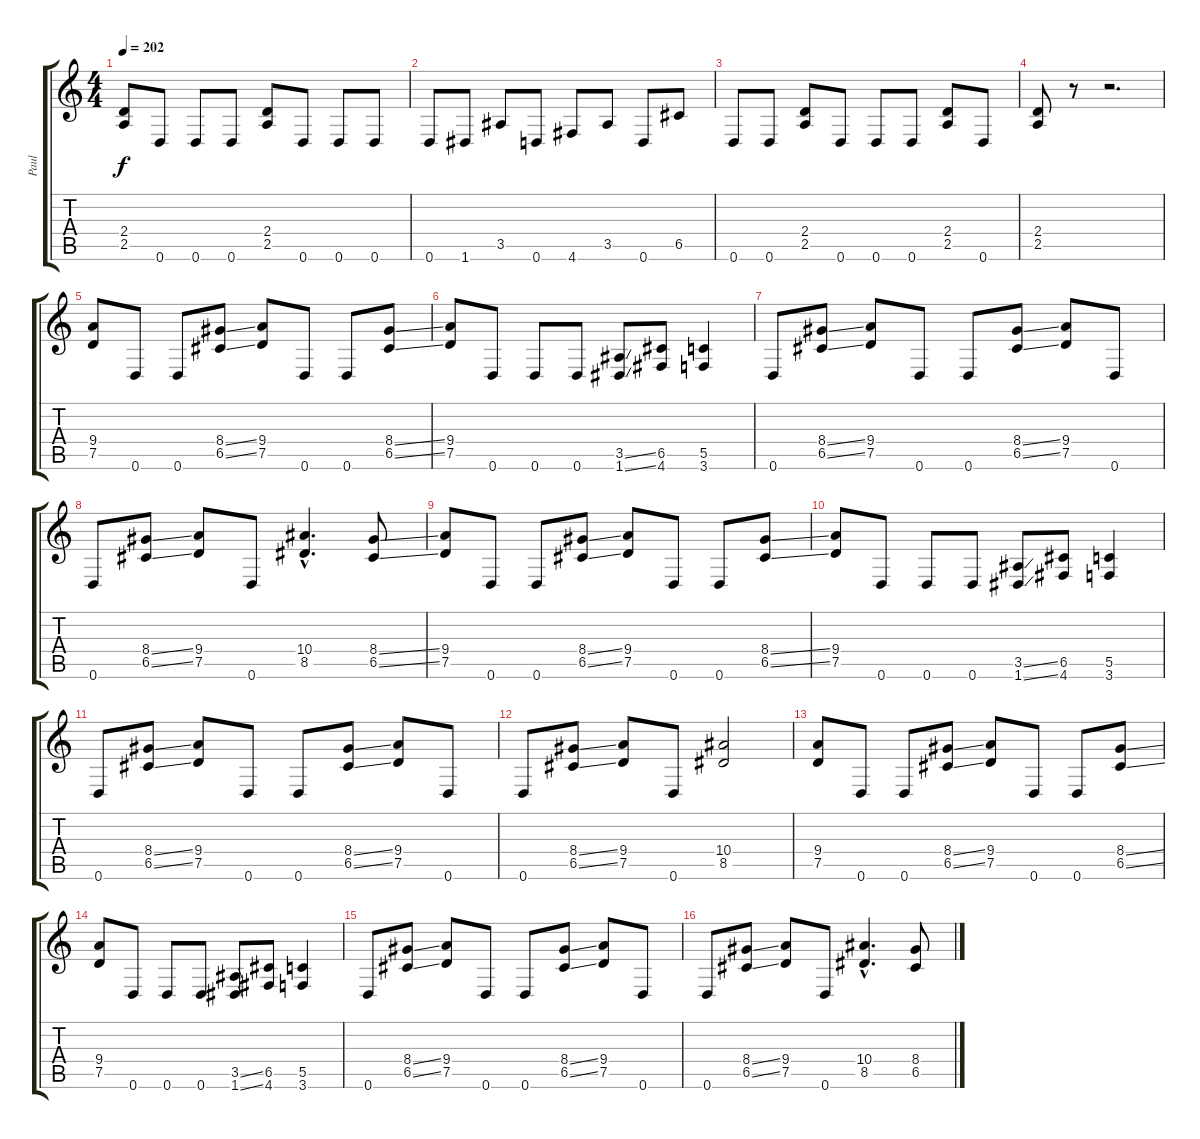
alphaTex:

\track ("Paul" "Paul") {instrument distortionguitar}
\staff {score tabs}
\tuning (D4 A3 F3 C3 G2 D2) {hide}
\ts (4 4)
\tempo 202
\clef g2
\ks c
(2.4 2.5).8{dy f} 0.6.8 0.6.8 0.6.8 (2.4 2.5).8 0.6.8 0.6.8 0.6.8 |
0.6.8 1.6.8 3.5.8 0.6.8 4.6.8 3.5.8 0.6.8 6.5.8 |
0.6.8 0.6.8 (2.4 2.5).8 0.6.8 0.6.8 0.6.8 (2.4 2.5).8 0.6.8 |
(2.4 2.5).8 r.8 r.2{d} |
(9.4 7.5).8 0.6.8 0.6.8 (8.4{ss} 6.5{ss}).8 (9.4 7.5).8 0.6.8 0.6.8 (8.4{ss} 6.5{ss}).8 |
(9.4 7.5).8 0.6.8 0.6.8 0.6.8 (3.5{ss} 1.6{ss}).8 (6.5 4.6).8 (5.5 3.6).4 |
0.6.8 (8.4{ss} 6.5{ss}).8 (9.4 7.5).8 0.6.8 0.6.8 (8.4{ss} 6.5{ss}).8 (9.4 7.5).8 0.6.8 |
0.6.8 (8.4{ss} 6.5{ss}).8 (9.4 7.5).8 0.6.8 (10.4{hac} 8.5{hac}).4{d} (8.4{ss} 6.5{ss}).8 |
(9.4 7.5).8 0.6.8 0.6.8 (8.4{ss} 6.5{ss}).8 (9.4 7.5).8 0.6.8 0.6.8 (8.4{ss} 6.5{ss}).8 |
(9.4 7.5).8 0.6.8 0.6.8 0.6.8 (3.5{ss} 1.6{ss}).8 (6.5 4.6).8 (5.5 3.6).4 |
0.6.8 (8.4{ss} 6.5{ss}).8 (9.4 7.5).8 0.6.8 0.6.8 (8.4{ss} 6.5{ss}).8 (9.4 7.5).8 0.6.8 |
0.6.8 (8.4{ss} 6.5{ss}).8 (9.4 7.5).8 0.6.8 (10.4 8.5).2 |
(9.4 7.5).8 0.6.8 0.6.8 (8.4{ss} 6.5{ss}).8 (9.4 7.5).8 0.6.8 0.6.8 (8.4{ss} 6.5{ss}).8 |
(9.4 7.5).8 0.6.8 0.6.8 0.6.8 (3.5{ss} 1.6{ss}).8 (6.5 4.6).8 (5.5 3.6).4 |
0.6.8 (8.4{ss} 6.5{ss}).8 (9.4 7.5).8 0.6.8 0.6.8 (8.4{ss} 6.5{ss}).8 (9.4 7.5).8 0.6.8 |
0.6.8 (8.4{ss} 6.5{ss}).8 (9.4 7.5).8 0.6.8 (10.4{hac} 8.5{hac}).4{d} (8.4{ss} 6.5{ss}).8
